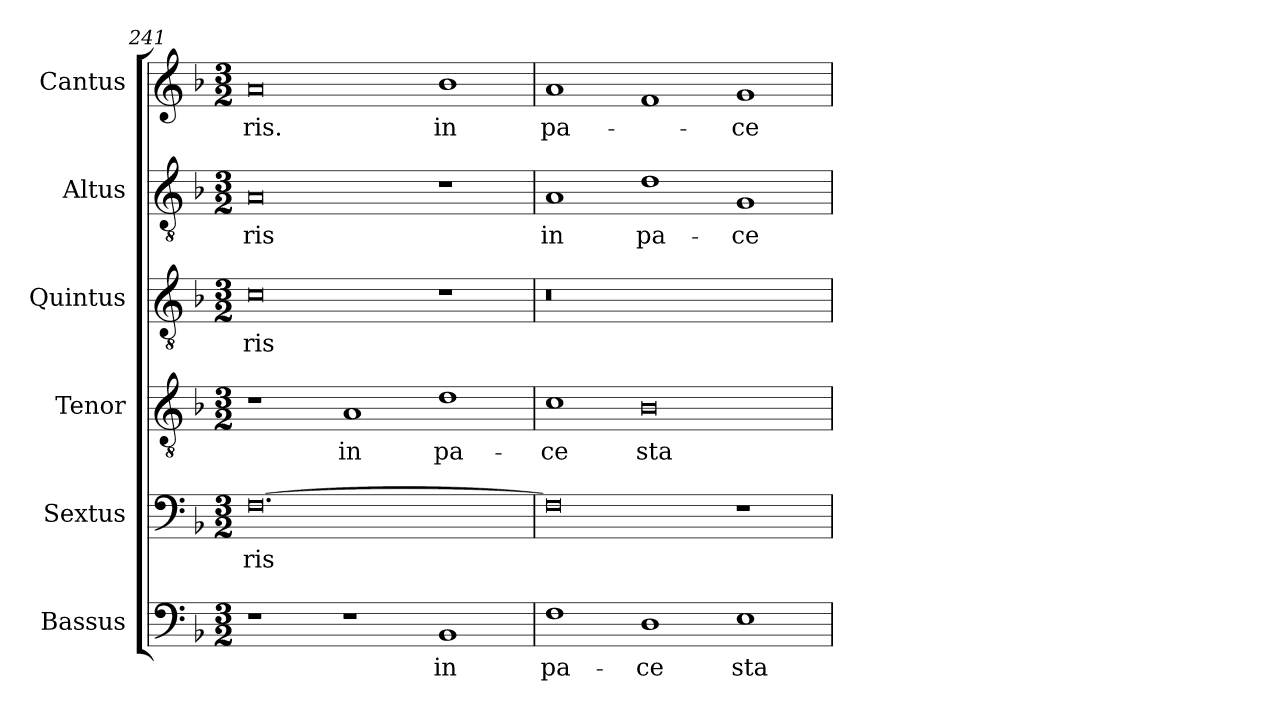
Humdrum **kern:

**kern	**text	**kern	**text	**kern	**text	**kern	**text	**kern	**text	**kern	**text
*part6	*part6	*part5	*part5	*part4	*part4	*part3	*part3	*part2	*part2	*part1	*part1
*staff6	*staff6	*staff5	*staff5	*staff4	*staff4	*staff3	*staff3	*staff2	*staff2	*staff1	*staff1
*I"Bassus	*	*I"Sextus	*	*I"Tenor	*	*I"Quintus	*	*I"Altus	*	*I"Cantus	*
*clefF4	*	*clefF4	*	*clefGv2	*	*clefGv2	*	*clefGv2	*	*clefG2	*
*k[b-]	*	*k[b-]	*	*k[b-]	*	*k[b-]	*	*k[b-]	*	*k[b-]	*
*F:	*	*F:	*	*F:	*	*F:	*	*F:	*	*F:	*
*M3/2	*	*M3/2	*	*M3/2	*	*M3/2	*	*M3/2	*	*M3/2	*
=241	=241	=241	=241	=241	=241	=241	=241	=241	=241	=241	=241
!	!	!	!LO:LY:b:cj	!	!	!	!LO:LY:b:cj	!	!LO:LY:b:cj	!	!LO:LY:b:cj
1r	.	[<0.F	-ris	1r	.	0c	-ris	0A	ris	0a	ris.
!	!	!	!	!	!LO:LY:b:cj	!	!	!	!	!	!
1r	.	.	.	1A	in	.	.	.	.	.	.
!	!LO:LY:b:cj	!	!	!	!LO:LY:b:cj	!	!	!	!	!	!LO:LY:b:cj
1BB-	in	.	.	1d	pa-	1r	.	1r	.	1b-	in
!!LO:PB:g=z
=242	=242	=242	=242	=242	=242	=242	=242	=242	=242	=242	=242
!	!LO:LY:b:cj	!	!	!	!LO:LY:b:cj	!	!	!	!LO:LY:b:cj	!	!LO:LY:b:cj
1F	pa-	0F]	.	1c	-ce	0.r	.	1A	in	1a	pa-
!	!LO:LY:b:cj	!	!	!	!LO:LY:b:cj	!	!	!	!LO:LY:b:cj	!	!
1D	-ce	.	.	0B-	sta-	.	.	1d	pa-	1f	.
!	!LO:LY:b:cj	!	!	!	!	!	!	!	!LO:LY:b:cj	!	!LO:LY:b:cj
1E	sta-	1r	.	.	.	.	.	1G	-ce	1g	-ce
=	=	=	=	=	=	=	=	=	=	=	=
*-	*-	*-	*-	*-	*-	*-	*-	*-	*-	*-	*-
